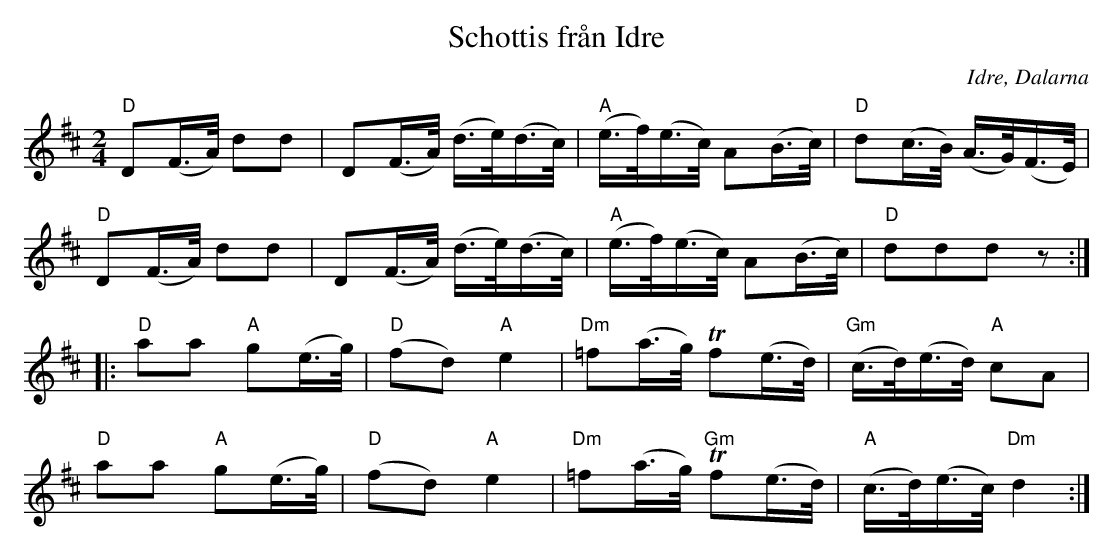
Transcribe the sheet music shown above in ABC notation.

X:1
T:Schottis från Idre
O:Idre, Dalarna
M:2/4
L:1/8
K:D
"D"D(F/>A/) dd|D(F/>A/) (d/>e/)(d/>c/)|"A"(e/>f/)(e/>c/) A(B/>c/)|"D"d(c/>B/) (A/>G/)(F/>E/)|
"D"D(F/>A/) dd|D(F/>A/) (d/>e/)(d/>c/)|"A"(e/>f/)(e/>c/) A(B/>c/)|"D"ddd z:|
|:"D"aa "A"g(e/>g/)|"D"(fd) "A"e2|"Dm"=f(a/>g/) Tf(e/>d/)|"Gm"(c/>d/)(e/>d/) "A"cA|
"D"aa "A"g(e/>g/)|("D"fd) "A"e2|"Dm"=f(a/>g/) "Gm"Tf(e/>d/)|"A"(c/>d/)(e/>c/) "Dm"d2:|
